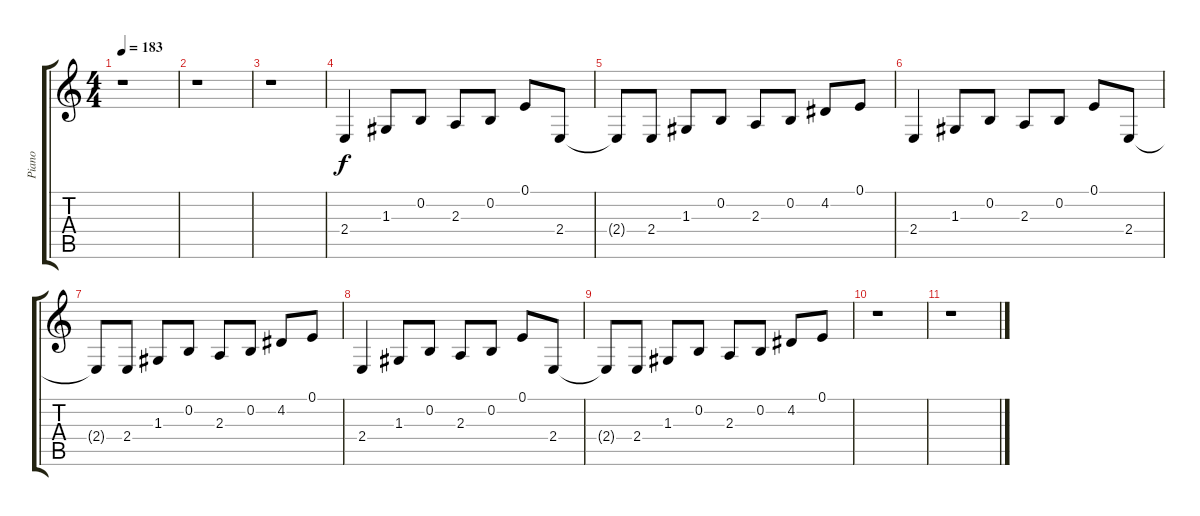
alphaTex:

\track ("Piano" "Piano") {instrument acousticgrandpiano}
\staff {score tabs}
\tuning (E4 B3 G3 D3 A2 E2) {hide}
\ts (4 4)
\tempo 183
\clef g2
\ks c
r.1{dy f} |
r.1 |
r.1 |
2.4.4 1.3.8 0.2.8 2.3.8 0.2.8 0.1.8 2.4.8 |
2.4{t}.8 2.4.8 1.3.8 0.2.8 2.3.8 0.2.8 4.2.8 0.1.8 |
2.4.4 1.3.8 0.2.8 2.3.8 0.2.8 0.1.8 2.4.8 |
2.4{t}.8 2.4.8 1.3.8 0.2.8 2.3.8 0.2.8 4.2.8 0.1.8 |
2.4.4 1.3.8 0.2.8 2.3.8 0.2.8 0.1.8 2.4.8 |
2.4{t}.8 2.4.8 1.3.8 0.2.8 2.3.8 0.2.8 4.2.8 0.1.8 |
r.1 |
r.1
